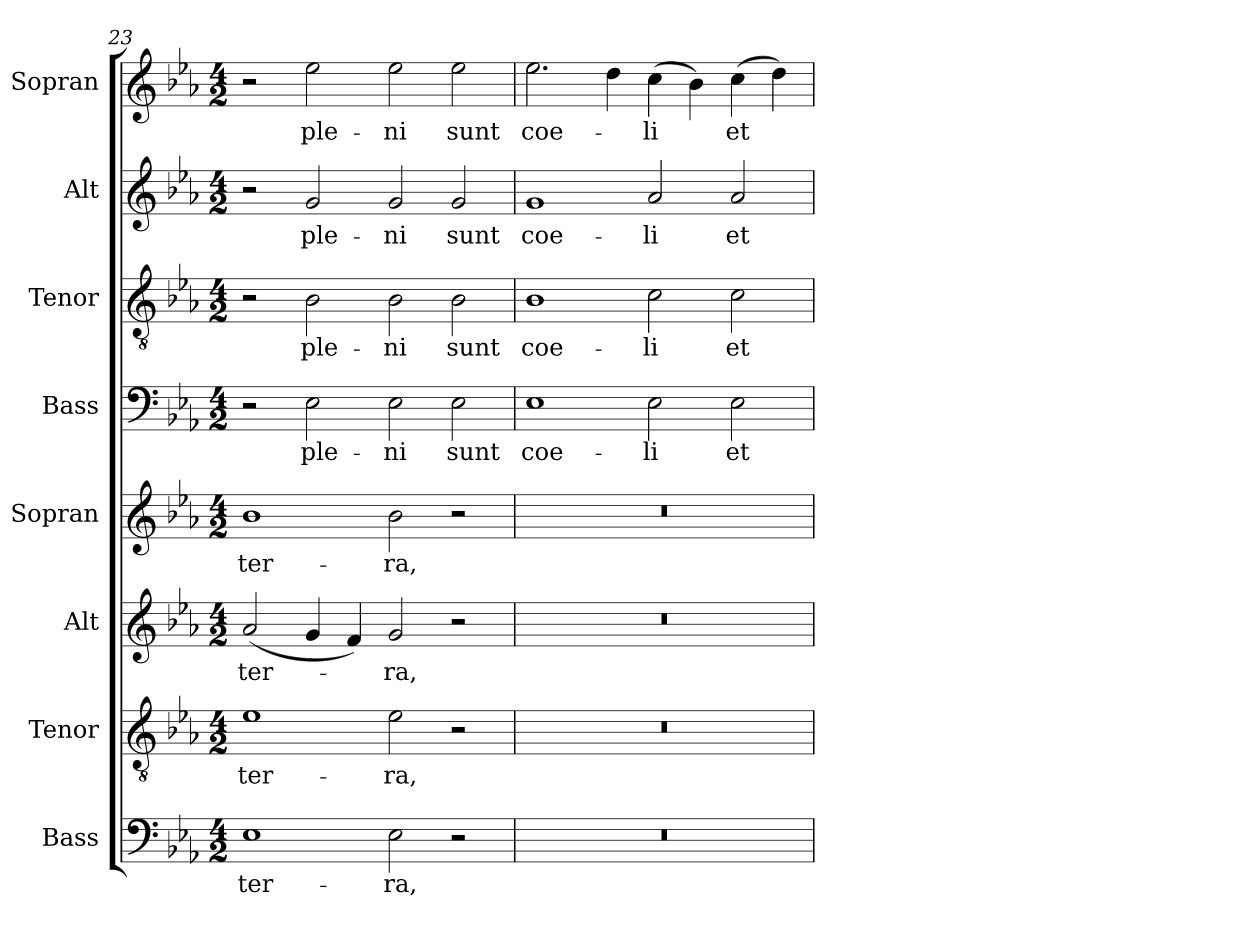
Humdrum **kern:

**kern	**text	**kern	**text	**kern	**text	**kern	**text	**kern	**text	**kern	**text	**kern	**text	**kern	**text
*part8	*part8	*part7	*part7	*part6	*part6	*part5	*part5	*part4	*part4	*part3	*part3	*part2	*part2	*part1	*part1
*staff8	*staff8	*staff7	*staff7	*staff6	*staff6	*staff5	*staff5	*staff4	*staff4	*staff3	*staff3	*staff2	*staff2	*staff1	*staff1
*I"Bass	*	*I"Tenor	*	*I"Alt	*	*I"Sopran	*	*I"Bass	*	*I"Tenor	*	*I"Alt	*	*I"Sopran	*
*I'B.	*	*I'T.	*	*I'A.	*	*I'S.	*	*I'B.	*	*I'T.	*	*I'A.	*	*I'S.	*
*clefF4	*	*clefGv2	*	*clefG2	*	*clefG2	*	*clefF4	*	*clefGv2	*	*clefG2	*	*clefG2	*
*k[b-e-a-]	*	*k[b-e-a-]	*	*k[b-e-a-]	*	*k[b-e-a-]	*	*k[b-e-a-]	*	*k[b-e-a-]	*	*k[b-e-a-]	*	*k[b-e-a-]	*
*E-:	*	*E-:	*	*E-:	*	*E-:	*	*E-:	*	*E-:	*	*E-:	*	*E-:	*
*M4/2	*	*M4/2	*	*M4/2	*	*M4/2	*	*M4/2	*	*M4/2	*	*M4/2	*	*M4/2	*
=23	=23	=23	=23	=23	=23	=23	=23	=23	=23	=23	=23	=23	=23	=23	=23
!	!LO:LY:b	!	!LO:LY:b	!	!LO:LY:b	!	!LO:LY:b	!	!	!	!	!	!	!	!
1E-	ter-	1e-	ter-	(<2a-/	ter-	1b-	ter-	2r	.	2r	.	2r	.	2r	.
!	!	!	!	!	!	!	!	!	!LO:LY:b	!	!LO:LY:b	!	!LO:LY:b	!	!LO:LY:b
.	.	.	.	4g/	.	.	.	2E-\	ple-	2B-\	ple-	2g/	ple-	2ee-\	ple-
.	.	.	.	4f/)	.	.	.	.	.	.	.	.	.	.	.
!	!LO:LY:b	!	!LO:LY:b	!	!LO:LY:b	!	!LO:LY:b	!	!LO:LY:b	!	!LO:LY:b	!	!LO:LY:b	!	!LO:LY:b
2E-\	-ra,	2e-\	-ra,	2g/	-ra,	2b-\	-ra,	2E-\	-ni	2B-\	-ni	2g/	-ni	2ee-\	-ni
!	!	!	!	!	!	!	!	!	!LO:LY:b	!	!LO:LY:b	!	!LO:LY:b	!	!LO:LY:b
2r	.	2r	.	2r	.	2r	.	2E-\	sunt	2B-\	sunt	2g/	sunt	2ee-\	sunt
=24	=24	=24	=24	=24	=24	=24	=24	=24	=24	=24	=24	=24	=24	=24	=24
!	!	!	!	!	!	!	!	!	!LO:LY:b	!	!LO:LY:b	!	!LO:LY:b	!	!LO:LY:b
0r	.	0r	.	0r	.	0r	.	1E-	coe-	1B-	coe-	1g	coe-	2.ee-\	coe-
.	.	.	.	.	.	.	.	.	.	.	.	.	.	4dd\	.
!	!	!	!	!	!	!	!	!	!LO:LY:b	!	!LO:LY:b	!	!LO:LY:b	!	!LO:LY:b
.	.	.	.	.	.	.	.	2E-\	-li	2c\	-li	2a-/	-li	(>4cc\	-li
.	.	.	.	.	.	.	.	.	.	.	.	.	.	4b-\)	.
!	!	!	!	!	!	!	!	!	!LO:LY:b	!	!LO:LY:b	!	!LO:LY:b	!	!LO:LY:b
.	.	.	.	.	.	.	.	2E-\	et	2c\	et	2a-/	et	(>4cc\	et
.	.	.	.	.	.	.	.	.	.	.	.	.	.	4dd\)	.
=	=	=	=	=	=	=	=	=	=	=	=	=	=	=	=
*-	*-	*-	*-	*-	*-	*-	*-	*-	*-	*-	*-	*-	*-	*-	*-
